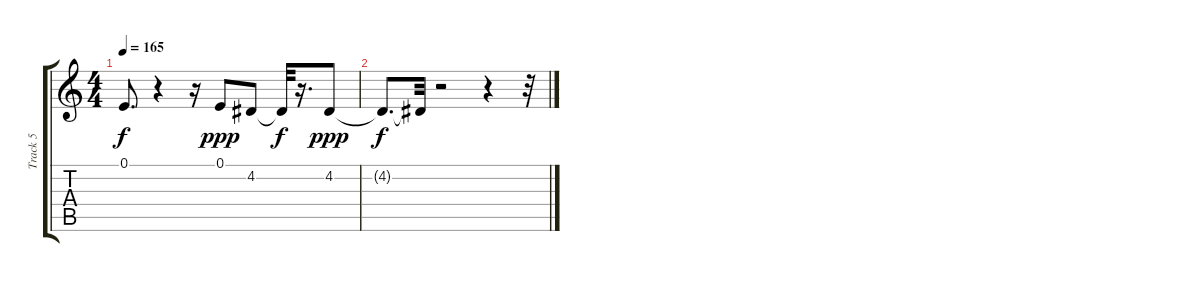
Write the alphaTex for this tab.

\track ("Track 5" "Track 5") {instrument lead3calliope}
\staff {score tabs}
\tuning (E4 B3 G3 D3 A2 E2) {hide}
\ts (4 4)
\tempo 165
\clef g2
\ks c
0.1{t}.8{d dy f} r.4 r.16 0.1.8{dy ppp} 4.2.8 4.2{t}.32{dy f} r.16{d} 4.2.8{dy ppp} |
4.2{t}.8{d dy f} 4.2{t}.32 r.2 r.4 r.32
